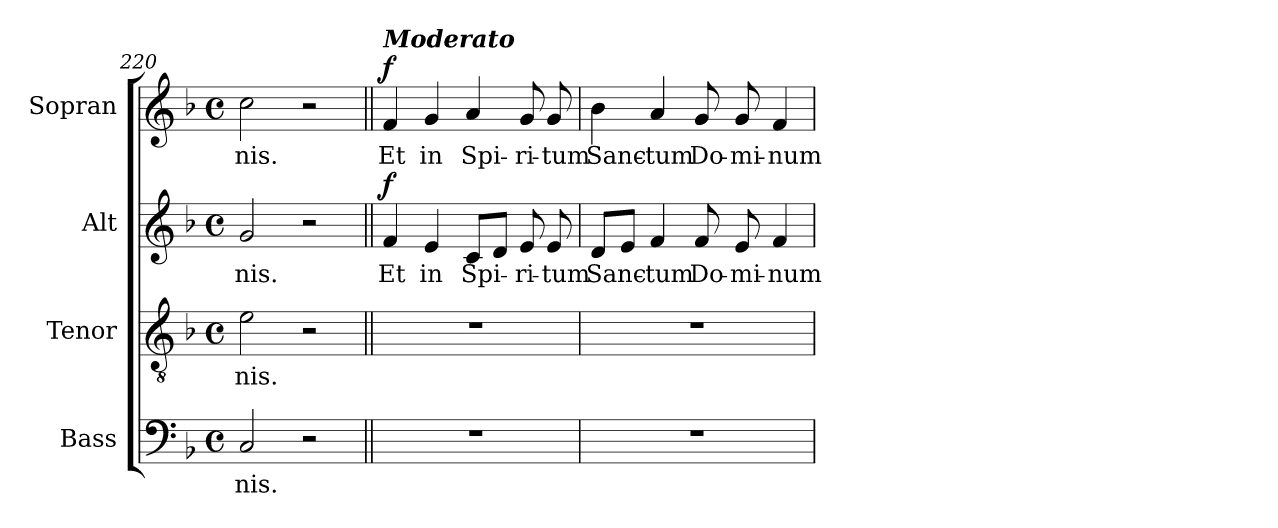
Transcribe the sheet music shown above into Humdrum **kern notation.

**kern	**text	**kern	**text	**kern	**text	**dynam	**kern	**text	**dynam
*part4	*part4	*part3	*part3	*part2	*part2	*part2	*part1	*part1	*part1
*staff4	*staff4	*staff3	*staff3	*staff2	*staff2	*staff2	*staff1	*staff1	*staff1
*I"Bass	*	*I"Tenor	*	*I"Alt	*	*	*I"Sopran	*	*
*I'B.	*	*I'T.	*	*I'A.	*	*	*I'S.	*	*
*clefF4	*	*clefGv2	*	*clefG2	*	*	*clefG2	*	*
*k[b-]	*	*k[b-]	*	*k[b-]	*	*	*k[b-]	*	*
*F:	*	*F:	*	*F:	*	*	*F:	*	*
*M4/4	*	*M4/4	*	*M4/4	*	*	*M4/4	*	*
*met(c)	*	*met(c)	*	*met(c)	*	*	*met(c)	*	*
=220	=220	=220	=220	=220	=220	=220	=220	=220	=220
!	!LO:LY:b	!	!LO:LY:b	!	!LO:LY:b	!	!	!LO:LY:b	!
2C/	-nis.	2e\	-nis.	2g/	-nis.	.	2cc\	-nis.	.
2r	.	2r	.	2r	.	.	2r	.	.
!!LO:LB:g=z
=221||	=221||	=221||	=221||	=221||	=221||	=221||	=221||	=221||	=221||
!	!	!	!	!	!	!	!LO:TX:a:Bi:t=Moderato	!	!
!	!	!	!	!	!LO:LY:b	!LO:DY:a	!	!LO:LY:b	!LO:DY:a
1r	.	1r	.	4f/	Et	f	4f/	Et	f
!	!	!	!	!	!LO:LY:b	!	!	!LO:LY:b	!
.	.	.	.	4e/	in	.	4g/	in	.
!	!	!	!	!	!LO:LY:b	!	!	!LO:LY:b	!
.	.	.	.	8c/L	Spi-	.	4a/	Spi-	.
.	.	.	.	8d/J	.	.	.	.	.
!	!	!	!	!	!LO:LY:b	!	!	!LO:LY:b	!
.	.	.	.	8e/	-ri-	.	8g/	-ri-	.
!	!	!	!	!	!LO:LY:b	!	!	!LO:LY:b	!
.	.	.	.	8e/	-tum	.	8g/	-tum	.
=222	=222	=222	=222	=222	=222	=222	=222	=222	=222
!	!	!	!	!	!LO:LY:b	!	!	!LO:LY:b	!
1r	.	1r	.	8d/L	Sanc-	.	4b-\	Sanc-	.
.	.	.	.	8e/J	.	.	.	.	.
!	!	!	!	!	!LO:LY:b	!	!	!LO:LY:b	!
.	.	.	.	4f/	-tum	.	4a/	-tum	.
!	!	!	!	!	!LO:LY:b	!	!	!LO:LY:b	!
.	.	.	.	8f/	Do-	.	8g/	Do-	.
!	!	!	!	!	!LO:LY:b	!	!	!LO:LY:b	!
.	.	.	.	8e/	-mi-	.	8g/	-mi-	.
!	!	!	!	!	!LO:LY:b	!	!	!LO:LY:b	!
.	.	.	.	4f/	-num	.	4f/	-num	.
=	=	=	=	=	=	=	=	=	=
*-	*-	*-	*-	*-	*-	*-	*-	*-	*-
